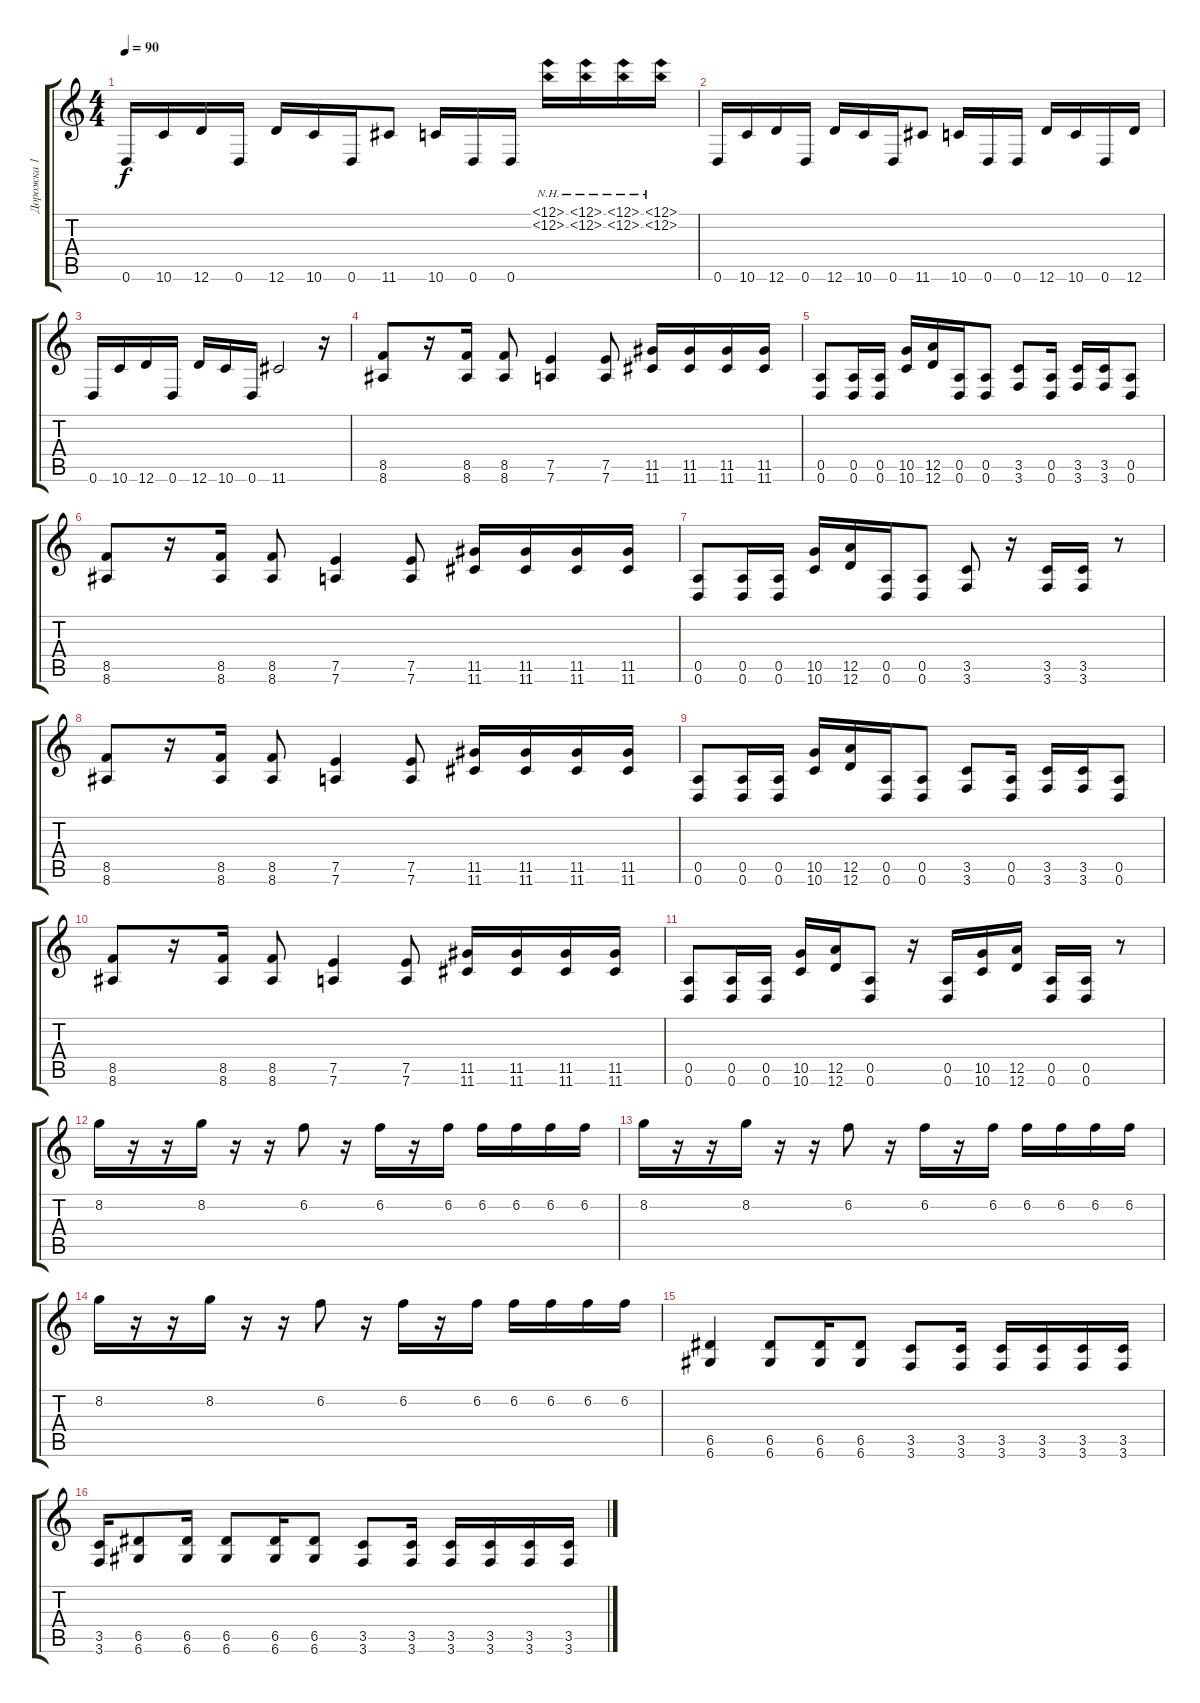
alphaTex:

\track ("Дорожка 1" "Дорожка 1") {instrument distortionguitar}
\staff {score tabs}
\tuning (E4 B3 G3 D3 A2 D2) {hide}
\ts (4 4)
\tempo 90
\clef g2
\ks c
0.6.16{dy f} 10.6.16 12.6.16 0.6.16 12.6.16 10.6.16 0.6.16 11.6.8 10.6.16 0.6.16 0.6.16 (0.1{nh} 0.2{nh}).16 (0.1{nh} 0.2{nh}).16 (0.1{nh} 0.2{nh}).16 (0.1{nh} 0.2{nh}).16 |
0.6.16 10.6.16 12.6.16 0.6.16 12.6.16 10.6.16 0.6.16 11.6.8 10.6.16 0.6.16 0.6.16 12.6.16 10.6.16 0.6.16 12.6.16 |
0.6.16 10.6.16 12.6.16 0.6.16 12.6.16 10.6.16 0.6.16 11.6.2 r.16 |
(8.5 8.6).8 r.16 (8.5 8.6).16 (8.5 8.6).8 (7.5 7.6).4 (7.5 7.6).8 (11.5 11.6).16 (11.5 11.6).16 (11.5 11.6).16 (11.5 11.6).16 |
(0.5 0.6).8 (0.5 0.6).16 (0.5 0.6).16 (10.5 10.6).16 (12.5 12.6).16 (0.5 0.6).16 (0.5 0.6).8 (3.5 3.6).8 (0.5 0.6).16 (3.5 3.6).16 (3.5 3.6).16 (0.5 0.6).8 |
(8.5 8.6).8 r.16 (8.5 8.6).16 (8.5 8.6).8 (7.5 7.6).4 (7.5 7.6).8 (11.5 11.6).16 (11.5 11.6).16 (11.5 11.6).16 (11.5 11.6).16 |
(0.5 0.6).8 (0.5 0.6).16 (0.5 0.6).16 (10.5 10.6).16 (12.5 12.6).16 (0.5 0.6).16 (0.5 0.6).8 (3.5 3.6).8 r.16 (3.5 3.6).16 (3.5 3.6).16 r.8 |
(8.5 8.6).8 r.16 (8.5 8.6).16 (8.5 8.6).8 (7.5 7.6).4 (7.5 7.6).8 (11.5 11.6).16 (11.5 11.6).16 (11.5 11.6).16 (11.5 11.6).16 |
(0.5 0.6).8 (0.5 0.6).16 (0.5 0.6).16 (10.5 10.6).16 (12.5 12.6).16 (0.5 0.6).16 (0.5 0.6).8 (3.5 3.6).8 (0.5 0.6).16 (3.5 3.6).16 (3.5 3.6).16 (0.5 0.6).8 |
(8.5 8.6).8 r.16 (8.5 8.6).16 (8.5 8.6).8 (7.5 7.6).4 (7.5 7.6).8 (11.5 11.6).16 (11.5 11.6).16 (11.5 11.6).16 (11.5 11.6).16 |
(0.5 0.6).8 (0.5 0.6).16 (0.5 0.6).16 (10.5 10.6).16 (12.5 12.6).16 (0.5 0.6).8 r.16 (0.5 0.6).16 (10.5 10.6).16 (12.5 12.6).16 (0.5 0.6).16 (0.5 0.6).16 r.8 |
8.2.16{volume 16 instrument electricguitarclean} r.16 r.16 8.2.16 r.16 r.16 6.2.8 r.16 6.2.16 r.16 6.2.16 6.2.16 6.2.16 6.2.16 6.2.16 |
8.2.16 r.16 r.16 8.2.16 r.16 r.16 6.2.8 r.16 6.2.16 r.16 6.2.16 6.2.16 6.2.16 6.2.16 6.2.16 |
8.2.16 r.16 r.16 8.2.16 r.16 r.16 6.2.8 r.16 6.2.16 r.16 6.2.16 6.2.16 6.2.16 6.2.16 6.2.16 |
(6.5 6.6).4{volume 16 instrument distortionguitar} (6.5 6.6).8 (6.5 6.6).16 (6.5 6.6).8 (3.5 3.6).8 (3.5 3.6).16 (3.5 3.6).16 (3.5 3.6).16 (3.5 3.6).16 (3.5 3.6).16 |
(3.5 3.6).16 (6.5 6.6).8 (6.5 6.6).16 (6.5 6.6).8 (6.5 6.6).16 (6.5 6.6).8 (3.5 3.6).8 (3.5 3.6).16 (3.5 3.6).16 (3.5 3.6).16 (3.5 3.6).16 (3.5 3.6).16
